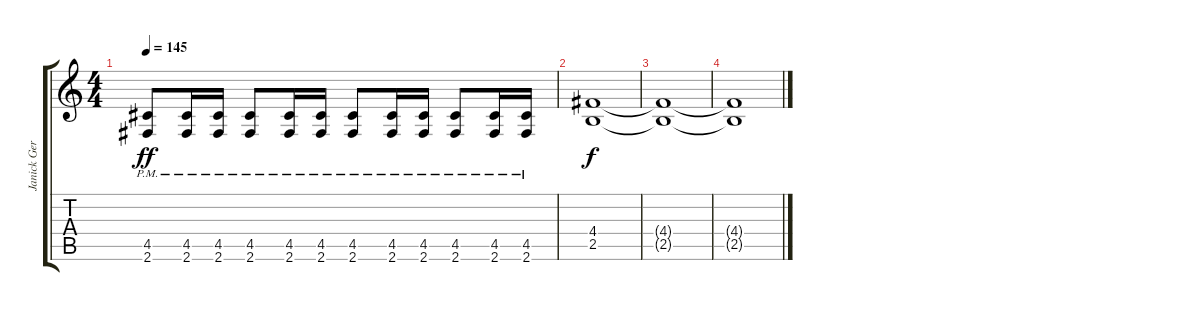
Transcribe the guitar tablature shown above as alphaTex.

\track ("Janick Gers" "Janick Ger") {instrument distortionguitar}
\staff {score tabs}
\tuning (E4 B3 G3 D3 A2 E2) {hide}
\ts (4 4)
\tempo 145
\clef g2
\ks c
(4.5{pm} 2.6{pm}).8{dy ff} (4.5{pm} 2.6{pm}).16 (4.5{pm} 2.6{pm}).16 (4.5{pm} 2.6{pm}).8 (4.5{pm} 2.6{pm}).16 (4.5{pm} 2.6{pm}).16 (4.5{pm} 2.6{pm}).8 (4.5{pm} 2.6{pm}).16 (4.5{pm} 2.6{pm}).16 (4.5{pm} 2.6{pm}).8 (4.5{pm} 2.6{pm}).16 (4.5{pm} 2.6{pm}).16 |
(4.4 2.5).1{dy f} |
(4.4{t} 2.5{t}).1{volume 4} |
(4.4{t} 2.5{t}).1
